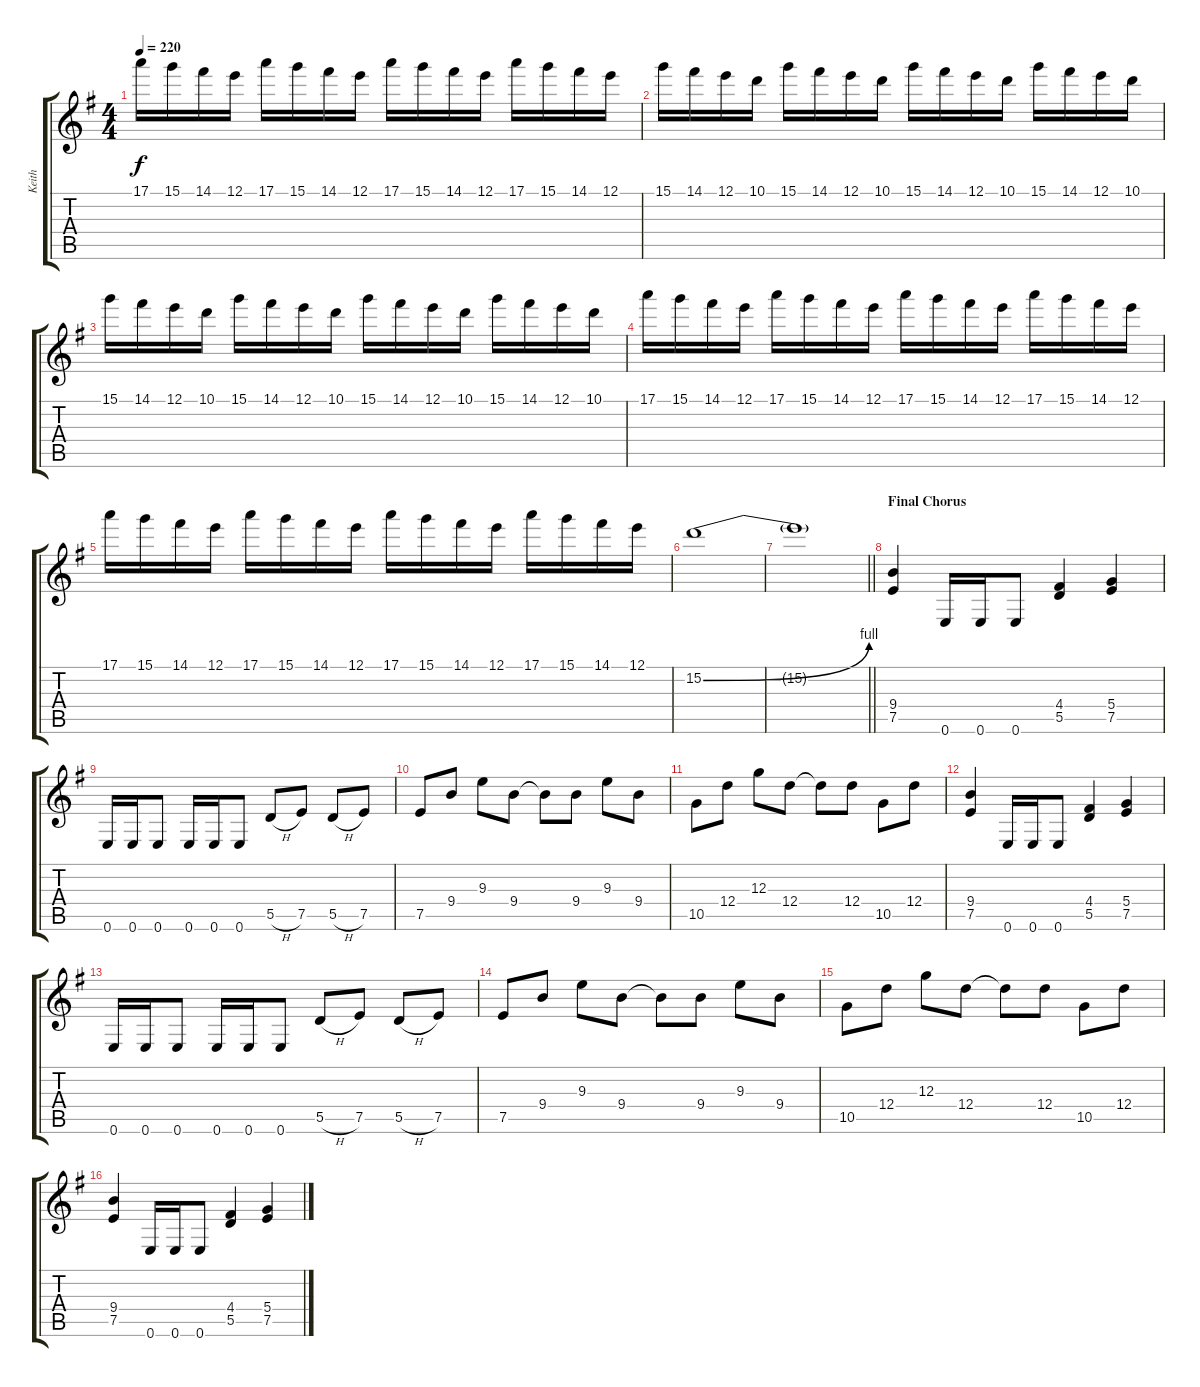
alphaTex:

\track ("Keith" "Keith") {instrument distortionguitar}
\staff {score tabs}
\tuning (E4 B3 G3 D3 A2 E2) {hide}
\ts (4 4)
\tempo 220
\clef g2
\ks g
17.1.16{dy f} 15.1.16 14.1.16 12.1.16 17.1.16 15.1.16 14.1.16 12.1.16 17.1.16 15.1.16 14.1.16 12.1.16 17.1.16 15.1.16 14.1.16 12.1.16 |
15.1.16 14.1.16 12.1.16 10.1.16 15.1.16 14.1.16 12.1.16 10.1.16 15.1.16 14.1.16 12.1.16 10.1.16 15.1.16 14.1.16 12.1.16 10.1.16 |
15.1.16 14.1.16 12.1.16 10.1.16 15.1.16 14.1.16 12.1.16 10.1.16 15.1.16 14.1.16 12.1.16 10.1.16 15.1.16 14.1.16 12.1.16 10.1.16 |
17.1.16 15.1.16 14.1.16 12.1.16 17.1.16 15.1.16 14.1.16 12.1.16 17.1.16 15.1.16 14.1.16 12.1.16 17.1.16 15.1.16 14.1.16 12.1.16 |
17.1.16 15.1.16 14.1.16 12.1.16 17.1.16 15.1.16 14.1.16 12.1.16 17.1.16 15.1.16 14.1.16 12.1.16 17.1.16 15.1.16 14.1.16 12.1.16 |
15.2{be (bend 0 0 60 4)}.1 |
\barLineRight lightlight
15.2{t}.1 |
\section ("" "Final Chorus")
(9.4 7.5).4 0.6.16 0.6.16 0.6.8 (4.4 5.5).4 (5.4 7.5).4 |
0.6.16 0.6.16 0.6.8 0.6.16 0.6.16 0.6.8 5.5{h}.8 7.5.8 5.5{h}.8 7.5.8 |
7.5.8 9.4.8 9.3.8 9.4.8 9.4{t}.8 9.4.8 9.3.8 9.4.8 |
10.5.8 12.4.8 12.3.8 12.4.8 12.4{t}.8 12.4.8 10.5.8 12.4.8 |
(9.4 7.5).4 0.6.16 0.6.16 0.6.8 (4.4 5.5).4 (5.4 7.5).4 |
0.6.16 0.6.16 0.6.8 0.6.16 0.6.16 0.6.8 5.5{h}.8 7.5.8 5.5{h}.8 7.5.8 |
7.5.8 9.4.8 9.3.8 9.4.8 9.4{t}.8 9.4.8 9.3.8 9.4.8 |
10.5.8 12.4.8 12.3.8 12.4.8 12.4{t}.8 12.4.8 10.5.8 12.4.8 |
(9.4 7.5).4 0.6.16 0.6.16 0.6.8 (4.4 5.5).4 (5.4 7.5).4
